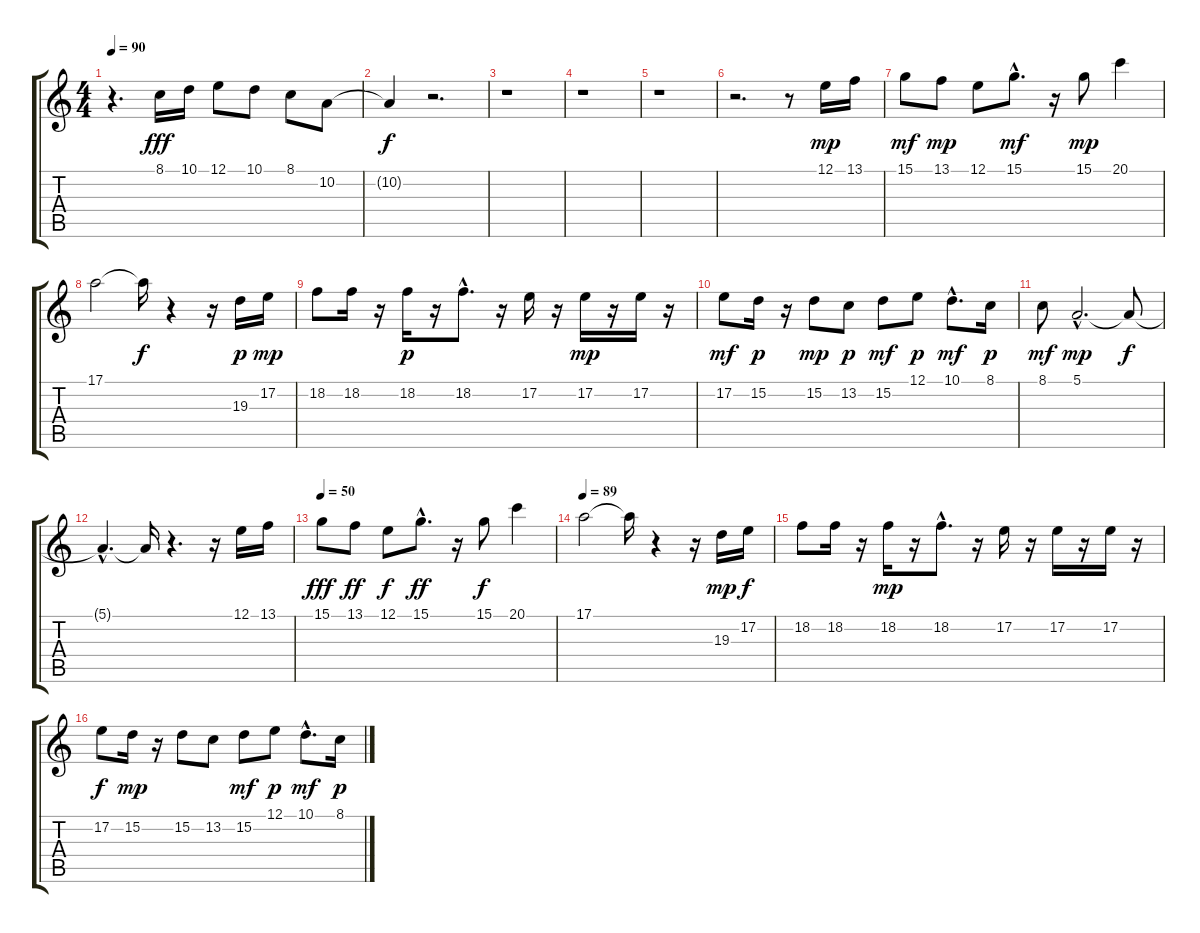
\track "" {instrument brightacousticpiano}
\staff {score tabs}
\tuning (E4 B3 G3 D3 A2 E2) {hide}
\ts (4 4)
\tempo 90
\clef g2
\ks c
r.4{d dy f} 8.1.16{dy fff} 10.1.16 12.1.8 10.1.8 8.1.8 10.2.8 |
10.2{t}.4{dy f} r.2{d} |
r.1 |
r.1 |
r.1 |
r.2{d} r.8 12.1.16{dy mp} 13.1.16 |
15.1.8{dy mf} 13.1.8{dy mp} 12.1.8 15.1{hac}.8{d dy mf} r.16 15.1.8{dy mp} 20.1.4 |
17.1.2 17.1{t}.16{dy f} r.4 r.16 19.3.16{dy p} 17.2.16{dy mp} |
18.2.8 18.2.16 r.16 18.2.16{dy p} r.16 18.2{hac}.8{d} r.16 17.2.16 r.16 17.2.16{dy mp} r.16 17.2.16 r.16 |
17.2.8{dy mf} 15.2.16{dy p} r.16 15.2.8{dy mp} 13.2.8{dy p} 15.2.8{dy mf} 12.1.8{dy p} 10.1{hac}.8{d dy mf} 8.1.16{dy p} |
8.1.8{dy mf} 5.1{hac}.2{d dy mp} 5.1{t}.8{dy f} |
5.1{hac t}.4{d} 5.1{t}.16 r.4{d} r.16 12.1.16 13.1.16 |
\tempo 50
15.1.8{dy fff} 13.1.8{dy ff} 12.1.8{dy f} 15.1{hac}.8{d dy ff} r.16 15.1.8{dy f} 20.1.4 |
\tempo 89
17.1.2 17.1{t}.16 r.4 r.16 19.3.16{dy mp} 17.2.16{dy f} |
18.2.8 18.2.16 r.16 18.2.16{dy mp} r.16 18.2{hac}.8{d} r.16 17.2.16 r.16 17.2.16 r.16 17.2.16 r.16 |
17.2.8{dy f} 15.2.16{dy mp} r.16 15.2.8 13.2.8 15.2.8{dy mf} 12.1.8{dy p} 10.1{hac}.8{d dy mf} 8.1.16{dy p}
